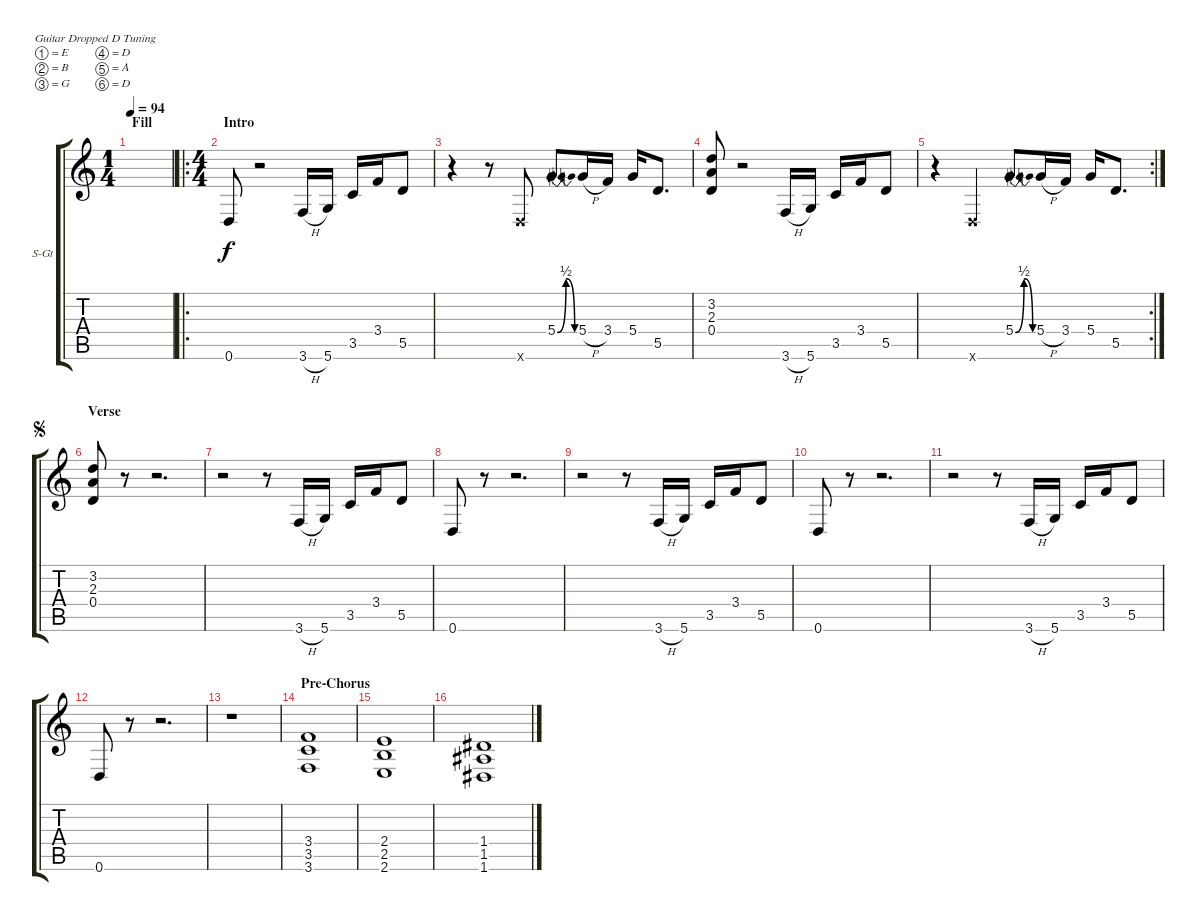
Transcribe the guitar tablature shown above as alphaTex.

\defaultSystemsLayout 4
\bracketExtendMode groupsimilarinstruments
\firstSystemTrackNameOrientation horizontal
\otherSystemsTrackNameOrientation horizontal
\track ("Guitar 1" "S-Gt") {instrument acousticguitarsteel}
\staff {score tabs}
\tuning (E4 B3 G3 D3 A2 D2)
\ts (1 4)
\section ("" "Fill")
\tempo 94
\clef g2
\ks c
|
\ro
\ts (4 4)
\section ("" "Intro")
0.6.8 r.2 3.6{h}.16 5.6.16 3.5.16 3.4.16 5.5.8 |
r.4 r.8 0.6{x}.8 5.4{be (bendrelease 9.6 0 20.4 2 28.2 2 45 0)}.8 5.4{h}.16 3.4.16 5.4.16 5.5.8{d} |
(2.3 3.2 0.4).8 r.2 3.6{h}.16 5.6.16 3.5.16 3.4.16 5.5.8 |
\rc 2
r.4 0.6{x}.4 5.4{be (bendrelease 9.6 0 20.4 2 28.2 2 45 0)}.8 5.4{h}.16 3.4.16 5.4.16 5.5.8{d} |
\section ("" "Verse")
\jump segno
(2.3 3.2 0.4).8 r.8 r.2{d} |
r.2 r.8 3.6{h}.16 5.6.16 3.5.16 3.4.16 5.5.8 |
0.6.8 r.8 r.2{d} |
r.2 r.8 3.6{h}.16 5.6.16 3.5.16 3.4.16 5.5.8 |
0.6.8 r.8 r.2{d} |
r.2 r.8 3.6{h}.16 5.6.16 3.5.16 3.4.16 5.5.8 |
0.6.8 r.8 r.2{d} |
r.1 |
\section ("" "Pre-Chorus")
(3.6 3.5 3.4).1 |
(2.6 2.5 2.4).1 |
(1.6 1.5 1.4).1
